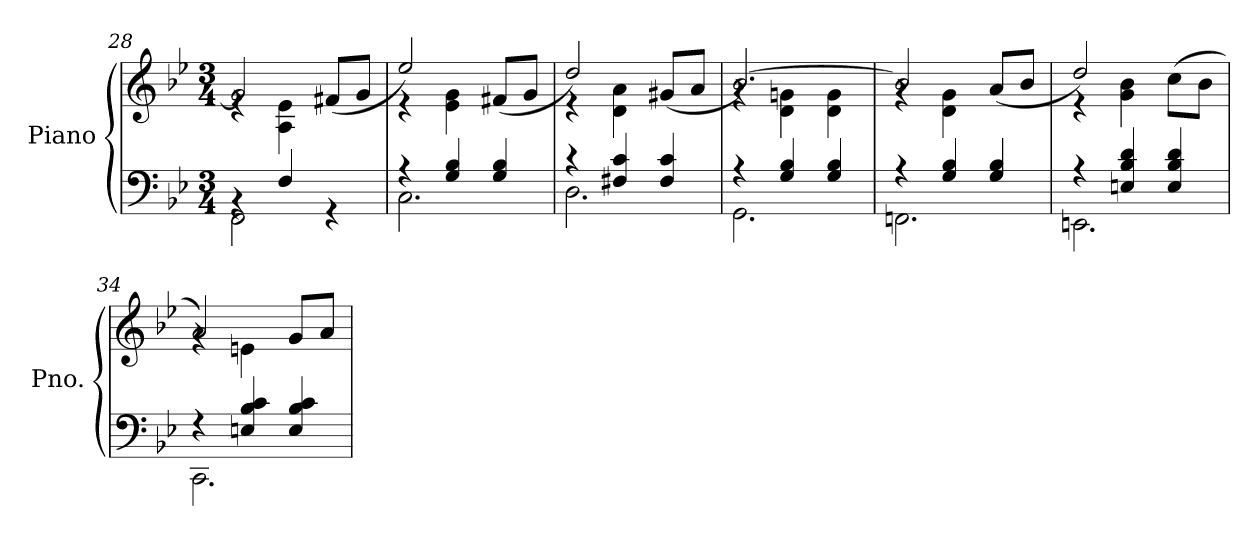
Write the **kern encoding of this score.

**kern	**kern
*part1	*part1
*staff2	*staff1
*I"Piano	*
*I'Pno.	*
*clefF4	*clefG2
*k[b-e-]	*k[b-e-]
*M3/4	*M3/4
=28	=28
*^	*^
4rBB	2FF\	2g/]	4re
4F/	.	.	4A\ 4e-\
4rGG	4ryy	(>8f#X/L	4ryy
.	.	8g/J	.
!!LO:PB:g=z	!!
=29	=29	=29	=29
4r	2.C\	2ee-/)	4r
4G/ 4B-/	.	.	4e-\ 4g\
4G/ 4B-/	.	(>8f#X/L	4ryy
.	.	8g/J	.
=30	=30	=30	=30
4r	2.D\	2dd/)	4r
4F#X/ 4c/	.	.	4d\ 4a\
4F#/ 4c/	.	(<8g#X/L	4ryy
.	.	8a/J	.
=31	=31	=31	=31
4r	2.GG\	[2.b-/)	4rg
4G/ 4B-/	.	.	4d\ 4gn\
4G/ 4B-/	.	.	4d\ 4g\
=32	=32	=32	=32
4r	2.FFn\	2b-/]	4rg
4G/ 4B-/	.	.	4d\ 4g\
4G/ 4B-/	.	(>8a/L	4ryy
.	.	8b-/J	.
=33	=33	=33	=33
4r	2.EEn\	2dd/)	4r
4En/ 4B-/ 4d/	.	.	4g\ 4b-\
4E/ 4B-/ 4d/	.	(>8cc\L	4ryy
.	.	8b-\J	.
=34	=34	=34	=34
4r	2.CC\	2a/)	4rg
4En/ 4B-/ 4c/	.	.	4en\
4E/ 4B-/ 4c/	.	8g/L	4ryy
.	.	8a/J	.
*v	*v	*	*
*	*v	*v
=	=
*-	*-
